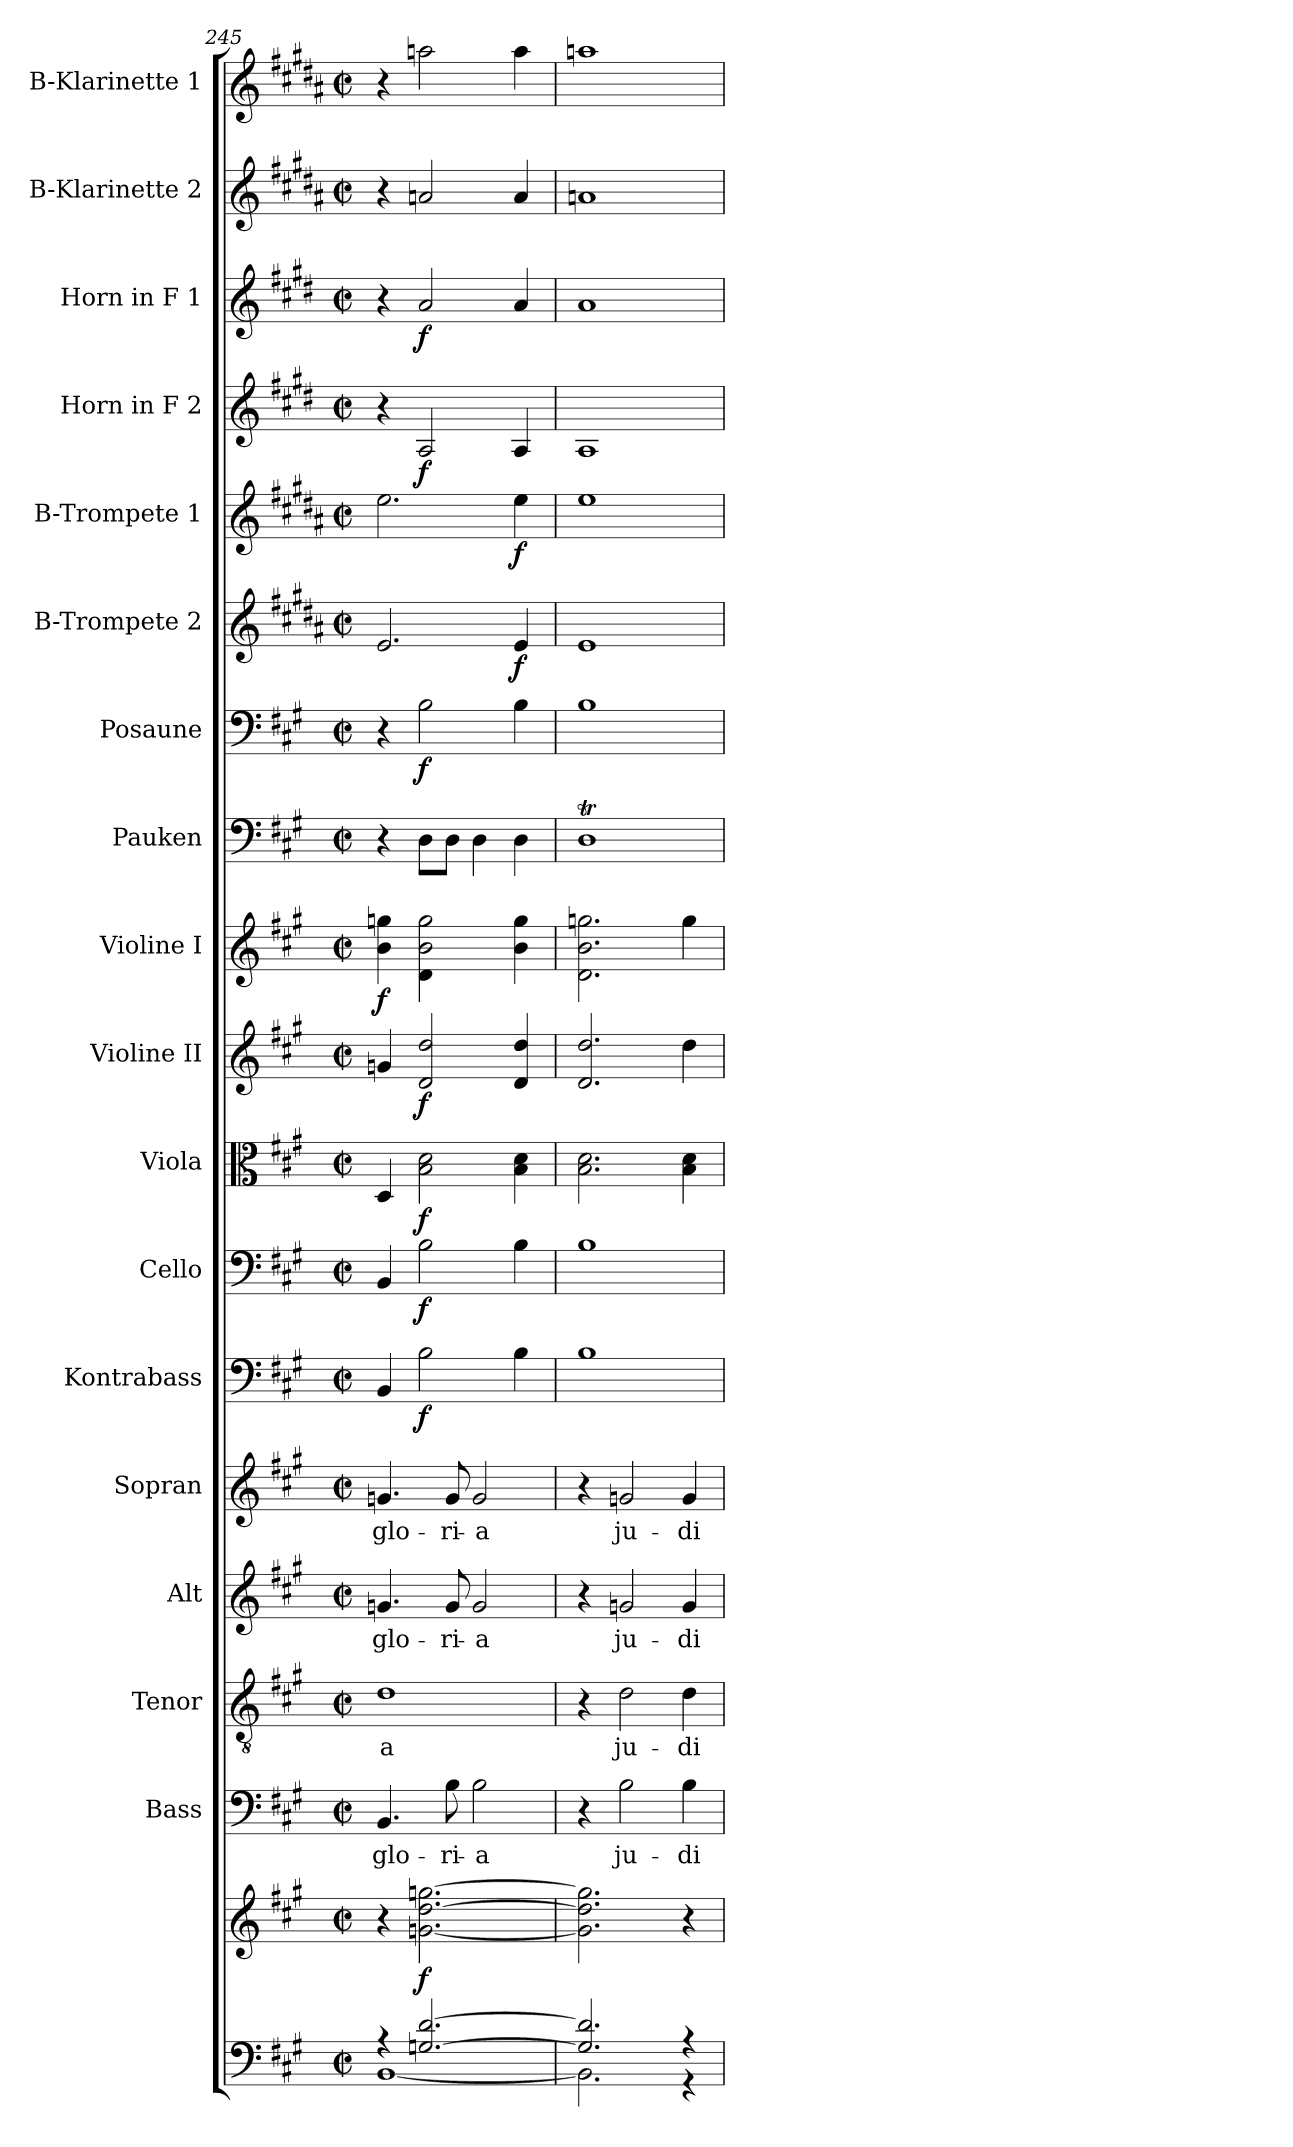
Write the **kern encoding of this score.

**kern	**kern	**dynam	**kern	**text	**kern	**text	**kern	**text	**kern	**text	**kern	**dynam	**kern	**dynam	**kern	**dynam	**kern	**dynam	**kern	**dynam	**kern	**kern	**dynam	**kern	**dynam	**kern	**dynam	**kern	**dynam	**kern	**dynam	**kern	**kern
*part18	*part18	*part18	*part17	*part17	*part16	*part16	*part15	*part15	*part14	*part14	*part13	*part13	*part12	*part12	*part11	*part11	*part10	*part10	*part9	*part9	*part8	*part7	*part7	*part6	*part6	*part5	*part5	*part4	*part4	*part3	*part3	*part2	*part1
*staff19	*staff18	*staff18/19	*staff17	*staff17	*staff16	*staff16	*staff15	*staff15	*staff14	*staff14	*staff13	*staff13	*staff12	*staff12	*staff11	*staff11	*staff10	*staff10	*staff9	*staff9	*staff8	*staff7	*staff7	*staff6	*staff6	*staff5	*staff5	*staff4	*staff4	*staff3	*staff3	*staff2	*staff1
*	*	*	*I"Bass	*	*I"Tenor	*	*I"Alt	*	*I"Sopran	*	*I"Kontrabass	*	*I"Cello	*	*I"Viola	*	*I"Violine II	*	*I"Violine I	*	*I"Pauken	*I"Posaune	*	*I"B-Trompete 2	*	*I"B-Trompete 1	*	*I"Horn in F 2	*	*I"Horn in F 1	*	*I"B-Klarinette 2	*I"B-Klarinette 1
*	*	*	*I'B.	*	*I'T.	*	*I'A.	*	*I'S.	*	*I'Kb.	*	*	*	*I'Vla.	*	*I'Vl. II	*	*I'Vl. I	*	*I'Pk.	*I'Pos.	*	*I'B Trp. 2	*	*I'B Trp. 1	*	*	*	*	*	*I'B Kl. 2	*I'B Kl. 1
*clefF4	*clefG2	*	*clefF4	*	*clefGv2	*	*clefG2	*	*clefG2	*	*clefF4	*	*clefF4	*	*clefC3	*	*clefG2	*	*clefG2	*	*clefF4	*clefF4	*	*clefG2	*	*clefG2	*	*clefG2	*	*clefG2	*	*clefG2	*clefG2
*	*	*	*	*	*	*	*	*	*	*	*ITrd7c12	*	*	*	*	*	*	*	*	*	*	*	*	*ITrd1c2	*	*ITrd1c2	*	*ITrd4c7	*	*ITrd4c7	*	*ITrd1c2	*ITrd1c2
*k[f#c#g#]	*k[f#c#g#]	*	*k[f#c#g#]	*	*k[f#c#g#]	*	*k[f#c#g#]	*	*k[f#c#g#]	*	*k[f#c#g#]	*	*k[f#c#g#]	*	*k[f#c#g#]	*	*k[f#c#g#]	*	*k[f#c#g#]	*	*k[f#c#g#]	*k[f#c#g#]	*	*k[f#c#g#]	*	*k[f#c#g#]	*	*k[f#c#g#]	*	*k[f#c#g#]	*	*k[f#c#g#]	*k[f#c#g#]
*A:	*A:	*	*A:	*	*A:	*	*A:	*	*A:	*	*A:	*	*A:	*	*A:	*	*A:	*	*A:	*	*A:	*A:	*	*A:	*	*A:	*	*A:	*	*A:	*	*A:	*A:
*M2/2	*M2/2	*	*M2/2	*	*M2/2	*	*M2/2	*	*M2/2	*	*M2/2	*	*M2/2	*	*M2/2	*	*M2/2	*	*M2/2	*	*M2/2	*M2/2	*	*M2/2	*	*M2/2	*	*M2/2	*	*M2/2	*	*M2/2	*M2/2
*met(c|)	*met(c|)	*	*met(c|)	*	*met(c|)	*	*met(c|)	*	*met(c|)	*	*met(c|)	*	*met(c|)	*	*met(c|)	*	*met(c|)	*	*met(c|)	*	*met(c|)	*met(c|)	*	*met(c|)	*	*met(c|)	*	*met(c|)	*	*met(c|)	*	*met(c|)	*met(c|)
=245	=245	=245	=245	=245	=245	=245	=245	=245	=245	=245	=245	=245	=245	=245	=245	=245	=245	=245	=245	=245	=245	=245	=245	=245	=245	=245	=245	=245	=245	=245	=245	=245	=245
*^	*	*	*	*	*	*	*	*	*	*	*	*	*	*	*	*	*	*	*	*	*	*	*	*	*	*	*	*	*	*	*	*	*
!	!	!	!	!	!LO:LY:b	!	!LO:LY:b	!	!LO:LY:b	!	!LO:LY:b	!	!	!	!	!	!	!	!	!	!LO:DY:b	!	!	!	!	!	!	!	!	!	!	!	!	!
4rG	[<1BB	4r	.	4.BB/	glo-	1d	-a	4.gn/	glo-	4.gn/	glo-	4BBB/	.	4BB/	.	4D/	.	4gn/	.	4b\ 4ggn\	f	4r	4r	.	2.d/	.	2.dd\	.	4r	.	4r	.	4r	4r
!	!	!	!LO:DY:b	!	!	!	!	!	!	!	!	!	!LO:DY:b	!	!LO:DY:b	!	!LO:DY:b	!	!LO:DY:b	!LO:N:n=1:head=solid	!	!	!	!LO:DY:b	!	!	!	!	!	!LO:DY:b	!	!LO:DY:b	!	!
[>2.Gn/ [>2.d/	.	[2.gn\ [2.dd\ [2.ggn\	f	.	.	.	.	.	.	.	.	2BB\	f	2B\	f	2B\ 2d\	f	2d/ 2dd/	f	2d\ 2b\ 2gg\	.	8D\L	2B\	f	.	.	.	.	2D/	f	2d/	f	2gn/	2ggn\
!	!	!	!	!	!LO:LY:b	!	!	!	!LO:LY:b	!	!LO:LY:b	!	!	!	!	!	!	!	!	!	!	!	!	!	!	!	!	!	!	!	!	!	!	!
.	.	.	.	8B\	-ri-	.	.	8g/	-ri-	8g/	-ri-	.	.	.	.	.	.	.	.	.	.	8D\J	.	.	.	.	.	.	.	.	.	.	.	.
!	!	!	!	!	!LO:LY:b	!	!	!	!LO:LY:b	!	!LO:LY:b	!	!	!	!	!	!	!	!	!	!	!	!	!	!	!	!	!	!	!	!	!	!	!
.	.	.	.	2B\	-a	.	.	2g/	-a	2g/	-a	.	.	.	.	.	.	.	.	.	.	4D\	.	.	.	.	.	.	.	.	.	.	.	.
!	!	!	!	!	!	!	!	!	!	!	!	!	!	!	!	!	!	!	!	!	!	!	!	!	!	!LO:DY:b	!	!LO:DY:b	!	!	!	!	!	!
.	.	.	.	.	.	.	.	.	.	.	.	4BB\	.	4B\	.	4B\ 4d\	.	4d/ 4dd/	.	4b\ 4gg\	.	4D\	4B\	.	4d/	f	4dd\	f	4D/	.	4d/	.	4g/	4gg\
=246	=246	=246	=246	=246	=246	=246	=246	=246	=246	=246	=246	=246	=246	=246	=246	=246	=246	=246	=246	=246	=246	=246	=246	=246	=246	=246	=246	=246	=246	=246	=246	=246	=246	=246
2.G/] 2.d/]	2.BB\]	2.g\] 2.dd\] 2.gg\]	.	4r	.	4r	.	4r	.	4r	.	1BB	.	1B	.	2.B\ 2.d\	.	2.d/ 2.dd/	.	2.d\ 2.b\ 2.ggn\	.	1DT	1B	.	1d	.	1dd	.	1D	.	1d	.	1gn	1ggn
!	!	!	!	!	!LO:LY:b	!	!LO:LY:b	!	!LO:LY:b	!	!LO:LY:b	!	!	!	!	!	!	!	!	!	!	!	!	!	!	!	!	!	!	!	!	!	!	!
.	.	.	.	2B\	ju-	2d\	ju-	2gn/	ju-	2gn/	ju-	.	.	.	.	.	.	.	.	.	.	.	.	.	.	.	.	.	.	.	.	.	.	.
!	!	!	!	!	!LO:LY:b	!	!LO:LY:b	!	!LO:LY:b	!	!LO:LY:b	!	!	!	!	!	!	!	!	!	!	!	!	!	!	!	!	!	!	!	!	!	!	!
4r	4r	4r	.	4B\	-di-	4d\	-di-	4g/	-di-	4g/	-di-	.	.	.	.	4B\ 4d\	.	4dd\	.	4gg\	.	.	.	.	.	.	.	.	.	.	.	.	.	.
*v	*v	*	*	*	*	*	*	*	*	*	*	*	*	*	*	*	*	*	*	*	*	*	*	*	*	*	*	*	*	*	*	*	*	*
=	=	=	=	=	=	=	=	=	=	=	=	=	=	=	=	=	=	=	=	=	=	=	=	=	=	=	=	=	=	=	=	=	=
*-	*-	*-	*-	*-	*-	*-	*-	*-	*-	*-	*-	*-	*-	*-	*-	*-	*-	*-	*-	*-	*-	*-	*-	*-	*-	*-	*-	*-	*-	*-	*-	*-	*-
